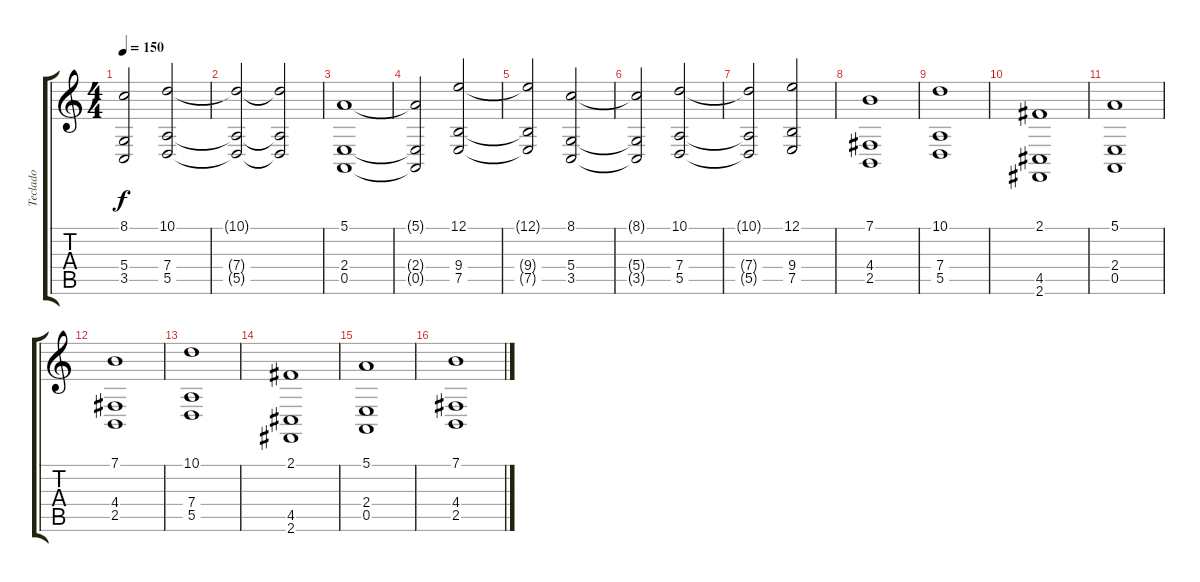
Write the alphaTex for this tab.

\track ("Teclado" "Teclado") {instrument tremolostrings}
\staff {score tabs}
\tuning (E4 B3 G3 D3 A2 E2) {hide}
\ts (4 4)
\tempo 150
\clef g2
\ks c
(8.1{t} 5.4{t} 3.5{t}).2{dy f} (10.1 7.4 5.5).2 |
(10.1{t} 7.4{t} 5.5{t}).2 (10.1{t} 7.4{t} 5.5{t}).2 |
(5.1 2.4 0.5).1 |
(5.1{t} 2.4{t} 0.5{t}).2 (12.1 9.4 7.5).2 |
(12.1{t} 9.4{t} 7.5{t}).2 (8.1 5.4 3.5).2 |
(8.1{t} 5.4{t} 3.5{t}).2 (10.1 7.4 5.5).2 |
(10.1{t} 7.4{t} 5.5{t}).2 (12.1 9.4 7.5).2 |
(7.1 4.4 2.5).1 |
(10.1 7.4 5.5).1 |
(2.1 4.5 2.6).1 |
(5.1 2.4 0.5).1 |
(7.1 4.4 2.5).1 |
(10.1 7.4 5.5).1 |
(2.1 4.5 2.6).1 |
(5.1 2.4 0.5).1 |
(7.1 4.4 2.5).1
